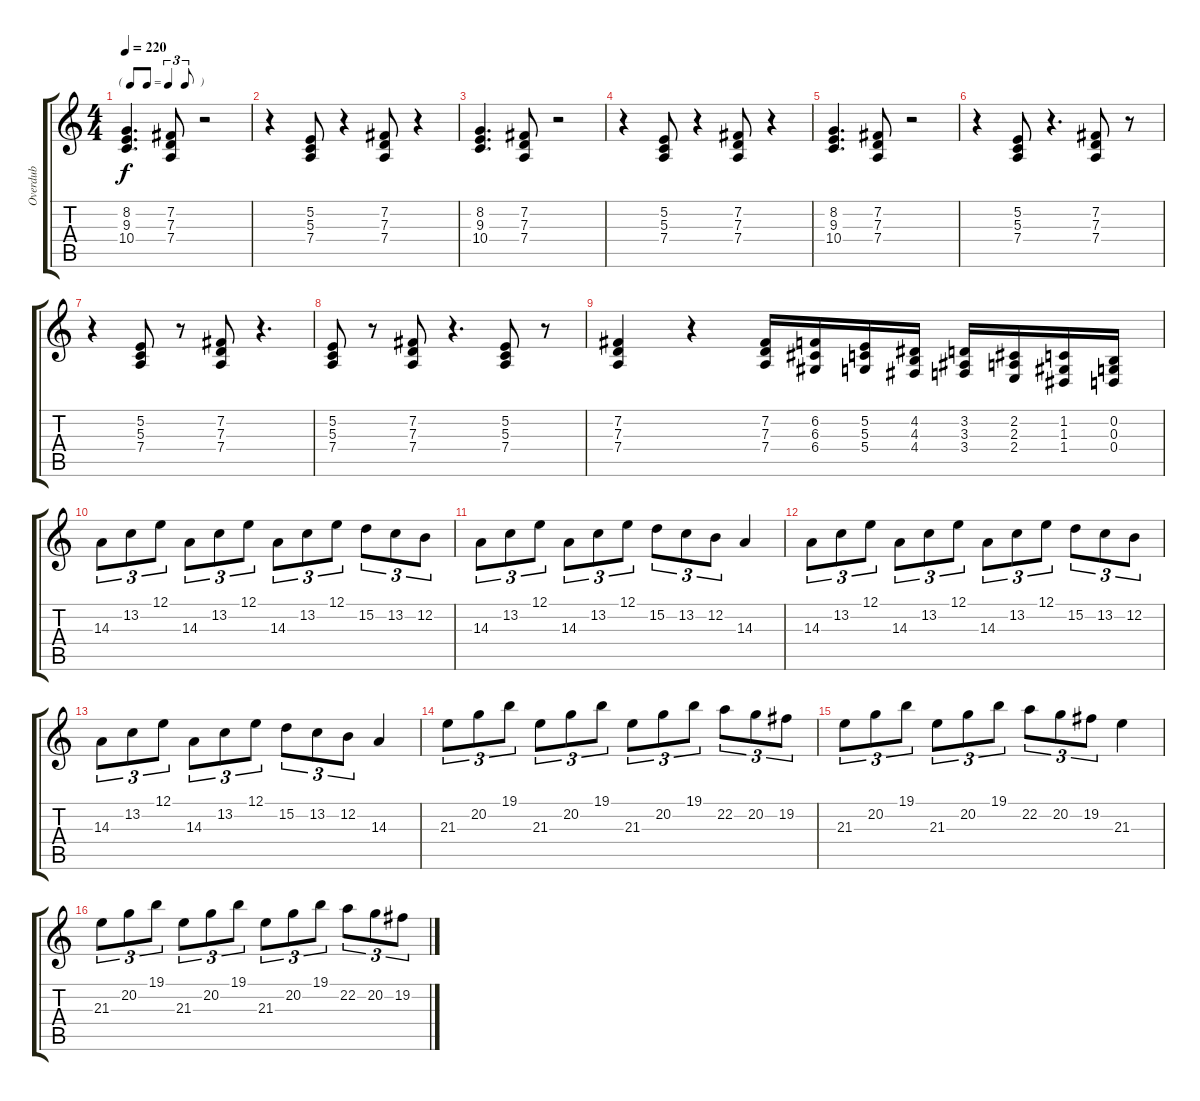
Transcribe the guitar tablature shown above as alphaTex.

\track ("Overdub" "Overdub") {instrument drawbarorgan}
\staff {score tabs}
\tuning (E4 B3 G3 D3 A2 E2) {hide}
\ts (4 4)
\tf triplet8th
\tempo 220
\clef g2
\ks c
(8.2 9.3 10.4).4{d dy f} (7.2 7.3 7.4).8 r.2 |
r.4 (5.2 5.3 7.4).8 r.4 (7.2 7.3 7.4).8 r.4 |
(8.2 9.3 10.4).4{d} (7.2 7.3 7.4).8 r.2 |
r.4 (5.2 5.3 7.4).8 r.4 (7.2 7.3 7.4).8 r.4 |
(8.2 9.3 10.4).4{d} (7.2 7.3 7.4).8 r.2 |
r.4 (5.2 5.3 7.4).8 r.4{d} (7.2 7.3 7.4).8 r.8 |
r.4 (5.2 5.3 7.4).8 r.8 (7.2 7.3 7.4).8 r.4{d} |
(5.2 5.3 7.4).8 r.8 (7.2 7.3 7.4).8 r.4{d} (5.2 5.3 7.4).8 r.8 |
(7.2 7.3 7.4).4 r.4 (7.2 7.3 7.4).16{volume 14} (6.2 6.3 6.4).16 (5.2 5.3 5.4).16 (4.2 4.3 4.4).16 (3.2 3.3 3.4).16 (2.2 2.3 2.4).16 (1.2 1.3 1.4).16 (0.2 0.3 0.4).16 |
14.3.8{tu (3 2) volume 12} 13.2.8{tu (3 2)} 12.1.8{tu (3 2)} 14.3.8{tu (3 2)} 13.2.8{tu (3 2)} 12.1.8{tu (3 2)} 14.3.8{tu (3 2)} 13.2.8{tu (3 2)} 12.1.8{tu (3 2)} 15.2.8{tu (3 2)} 13.2.8{tu (3 2)} 12.2.8{tu (3 2)} |
14.3.8{tu (3 2)} 13.2.8{tu (3 2)} 12.1.8{tu (3 2)} 14.3.8{tu (3 2)} 13.2.8{tu (3 2)} 12.1.8{tu (3 2)} 15.2.8{tu (3 2)} 13.2.8{tu (3 2)} 12.2.8{tu (3 2)} 14.3.4 |
14.3.8{tu (3 2) volume 13} 13.2.8{tu (3 2)} 12.1.8{tu (3 2)} 14.3.8{tu (3 2)} 13.2.8{tu (3 2)} 12.1.8{tu (3 2)} 14.3.8{tu (3 2)} 13.2.8{tu (3 2)} 12.1.8{tu (3 2)} 15.2.8{tu (3 2)} 13.2.8{tu (3 2)} 12.2.8{tu (3 2)} |
14.3.8{tu (3 2)} 13.2.8{tu (3 2)} 12.1.8{tu (3 2)} 14.3.8{tu (3 2)} 13.2.8{tu (3 2)} 12.1.8{tu (3 2)} 15.2.8{tu (3 2)} 13.2.8{tu (3 2)} 12.2.8{tu (3 2)} 14.3.4 |
21.3.8{tu (3 2)} 20.2.8{tu (3 2)} 19.1.8{tu (3 2)} 21.3.8{tu (3 2)} 20.2.8{tu (3 2)} 19.1.8{tu (3 2)} 21.3.8{tu (3 2)} 20.2.8{tu (3 2)} 19.1.8{tu (3 2)} 22.2.8{tu (3 2)} 20.2.8{tu (3 2)} 19.2.8{tu (3 2)} |
21.3.8{tu (3 2)} 20.2.8{tu (3 2)} 19.1.8{tu (3 2)} 21.3.8{tu (3 2)} 20.2.8{tu (3 2)} 19.1.8{tu (3 2)} 22.2.8{tu (3 2)} 20.2.8{tu (3 2)} 19.2.8{tu (3 2)} 21.3.4 |
21.3.8{tu (3 2)} 20.2.8{tu (3 2)} 19.1.8{tu (3 2)} 21.3.8{tu (3 2)} 20.2.8{tu (3 2)} 19.1.8{tu (3 2)} 21.3.8{tu (3 2)} 20.2.8{tu (3 2)} 19.1.8{tu (3 2)} 22.2.8{tu (3 2)} 20.2.8{tu (3 2)} 19.2.8{tu (3 2)}
